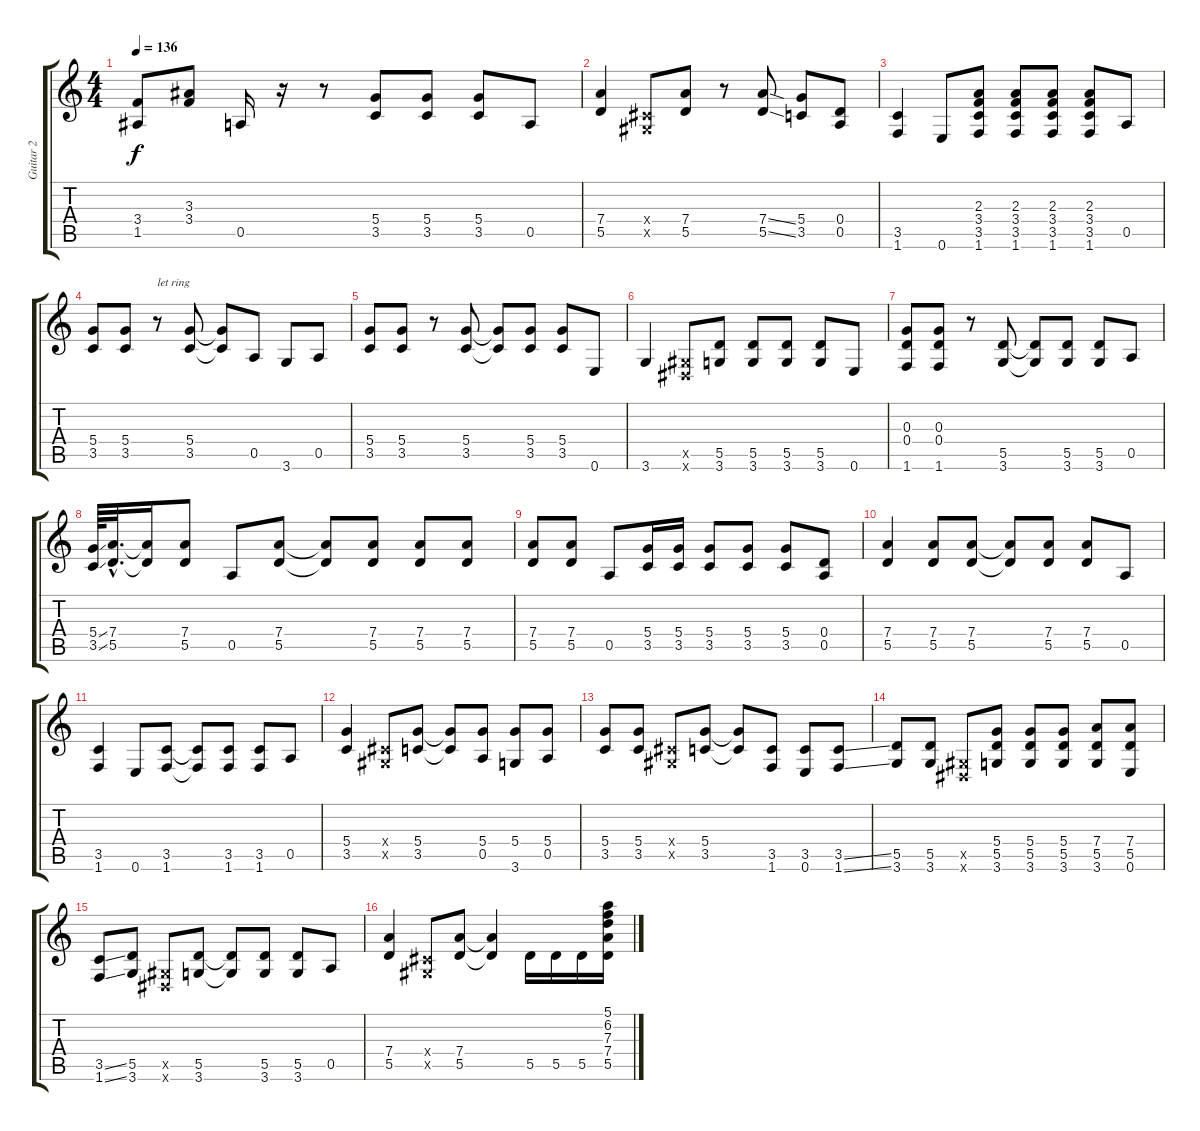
\track ("Guitar 2" "Guitar 2") {instrument overdrivenguitar}
\staff {score tabs}
\tuning (E4 B3 G3 D3 A2 E2) {hide}
\ts (4 4)
\tempo 136
\clef g2
\ks c
(3.4 1.5).8{dy f} (3.3 3.4).8 0.5.16 r.16 r.8 (5.4 3.5).8 (5.4 3.5).8 (5.4 3.5).8 0.5.8 |
(7.4 5.5).4 (-1.4{x} -1.5{x}).8 (7.4 5.5).8 r.8 (7.4{ss} 5.5{ss}).8 (5.4 3.5).8 (0.4 0.5).8 |
(3.5 1.6).4 0.6.8 (2.3 3.4 3.5 1.6).8 (2.3 3.4 3.5 1.6).8 (2.3 3.4 3.5 1.6).8 (2.3 3.4 3.5 1.6).8 0.5.8 |
(5.4 3.5).8 (5.4 3.5).8 r.8{txt "let ring"} (5.4 3.5).8 (5.4{t} 3.5{t}).8 0.5.8 3.6.8 0.5.8 |
(5.4 3.5).8 (5.4 3.5).8 r.8 (5.4 3.5).8 (5.4{t} 3.5{t}).8 (5.4 3.5).8 (5.4 3.5).8 0.6.8 |
3.6.4 (-1.5{x} -1.6{x}).8 (5.5 3.6).8 (5.5 3.6).8 (5.5 3.6).8 (5.5 3.6).8 0.6.8 |
(0.3 0.4 1.6).8 (0.3 0.4 1.6).8 r.8 (5.5 3.6).8 (5.5{t} 3.6{t}).8 (5.5 3.6).8 (5.5 3.6).8 0.5.8 |
(5.4{ss} 3.5{ss}).64 (7.4{hac} 5.5{hac}).32{d} (7.4{t} 5.5{t}).16 (7.4 5.5).8 0.5.8 (7.4 5.5).8 (7.4{t} 5.5{t}).8 (7.4 5.5).8 (7.4 5.5).8 (7.4 5.5).8 |
(7.4 5.5).8 (7.4 5.5).8 0.5.8 (5.4 3.5).16 (5.4 3.5).16 (5.4 3.5).8 (5.4 3.5).8 (5.4 3.5).8 (0.4 0.5).8 |
(7.4 5.5).4 (7.4 5.5).8 (7.4 5.5).8 (7.4{t} 5.5{t}).8 (7.4 5.5).8 (7.4 5.5).8 0.5.8 |
(3.5 1.6).4 0.6.8 (3.5 1.6).8 (3.5{t} 1.6{t}).8 (3.5 1.6).8 (3.5 1.6).8 0.5.8 |
(5.4 3.5).4 (-1.4{x} -1.5{x}).8 (5.4 3.5).8 (5.4{t} 3.5{t}).8 (5.4 0.5).8 (5.4 3.6).8 (5.4 0.5).8 |
(5.4 3.5).8 (5.4 3.5).8 (-1.4{x} -1.5{x}).8 (5.4 3.5).8 (5.4{t} 3.5{t}).8 (3.5 1.6).8 (3.5 0.6).8 (3.5{ss} 1.6{ss}).8 |
(5.5 3.6).8 (5.5 3.6).8 (-1.5{x} -1.6{x}).8 (5.4 5.5 3.6).8 (5.4 5.5 3.6).8 (5.4 5.5 3.6).8 (7.4 5.5 3.6).8 (7.4 5.5 0.6).8 |
(3.5{ss} 1.6{ss}).8 (5.5 3.6).8 (-1.5{x} -1.6{x}).8 (5.5 3.6).8 (5.5{t} 3.6{t}).8 (5.5 3.6).8 (5.5 3.6).8 0.5.8 |
(7.4 5.5).4 (-1.4{x} -1.5{x}).8 (7.4 5.5).8 (7.4{t} 5.5{t}).4 5.5.16 5.5.16 5.5.16 (5.1 6.2 7.3 7.4 5.5).16
